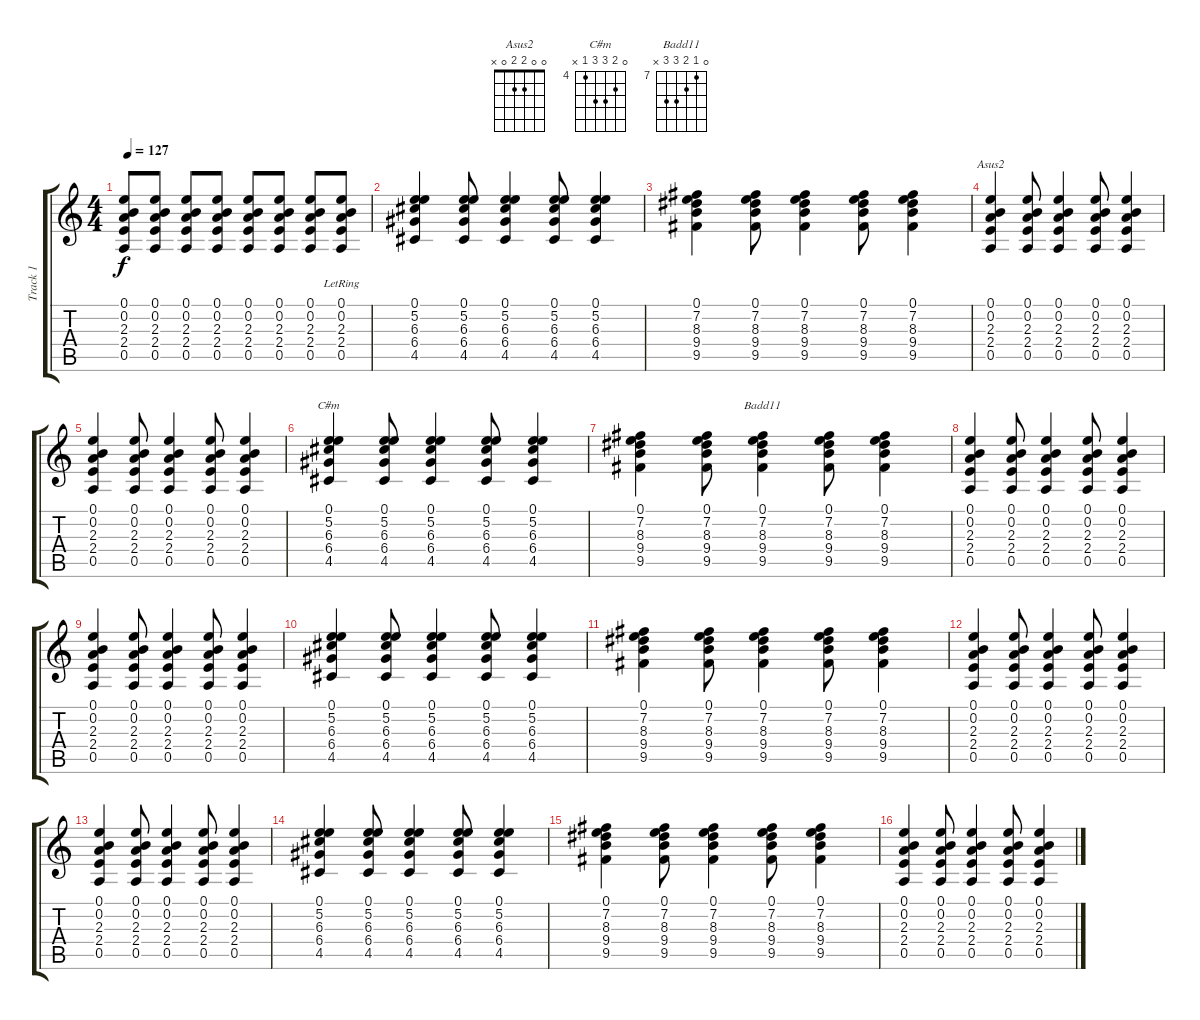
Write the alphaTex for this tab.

\track ("Track 1" "Track 1") {instrument acousticguitarsteel}
\staff {score tabs}
\tuning (E4 B3 G3 D3 A2 E2) {hide}
\chord ("Asus2" 0 0 2 2 0 x)
\chord ("C#m" 0 5 6 6 4 x) {firstfret 4}
\chord ("Badd11" 0 7 8 9 9 x) {firstfret 7}
\ts (4 4)
\tempo 127
\clef g2
\ks c
(0.1 0.2 2.3 2.4 0.5).8{dy f} (0.1 0.2 2.3 2.4 0.5).8 (0.1 0.2 2.3 2.4 0.5).8 (0.1 0.2 2.3 2.4 0.5).8 (0.1 0.2 2.3 2.4 0.5).8 (0.1 0.2 2.3 2.4 0.5).8 (0.1 0.2 2.3 2.4 0.5).8 (0.1 0.2 2.3 2.4{lr} 0.5).8 |
(0.1 5.2 6.3 6.4 4.5).4 (0.1 5.2 6.3 6.4 4.5).8 (0.1 5.2 6.3 6.4 4.5).4 (0.1 5.2 6.3 6.4 4.5).8 (0.1 5.2 6.3 6.4 4.5).4 |
(0.1 7.2 8.3 9.4 9.5).4 (0.1 7.2 8.3 9.4 9.5).8 (0.1 7.2 8.3 9.4 9.5).4 (0.1 7.2 8.3 9.4 9.5).8 (0.1 7.2 8.3 9.4 9.5).4 |
(0.1 0.2 2.3 2.4 0.5).4{ch "Asus2"} (0.1 0.2 2.3 2.4 0.5).8 (0.1 0.2 2.3 2.4 0.5).4 (0.1 0.2 2.3 2.4 0.5).8 (0.1 0.2 2.3 2.4 0.5).4 |
(0.1 0.2 2.3 2.4 0.5).4 (0.1 0.2 2.3 2.4 0.5).8 (0.1 0.2 2.3 2.4 0.5).4 (0.1 0.2 2.3 2.4 0.5).8 (0.1 0.2 2.3 2.4 0.5).4 |
(0.1 5.2 6.3 6.4 4.5).4{ch "C#m"} (0.1 5.2 6.3 6.4 4.5).8 (0.1 5.2 6.3 6.4 4.5).4 (0.1 5.2 6.3 6.4 4.5).8 (0.1 5.2 6.3 6.4 4.5).4 |
(0.1 7.2 8.3 9.4 9.5).4 (0.1 7.2 8.3 9.4 9.5).8 (0.1 7.2 8.3 9.4 9.5).4{ch "Badd11"} (0.1 7.2 8.3 9.4 9.5).8 (0.1 7.2 8.3 9.4 9.5).4 |
(0.1 0.2 2.3 2.4 0.5).4 (0.1 0.2 2.3 2.4 0.5).8 (0.1 0.2 2.3 2.4 0.5).4 (0.1 0.2 2.3 2.4 0.5).8 (0.1 0.2 2.3 2.4 0.5).4 |
(0.1 0.2 2.3 2.4 0.5).4 (0.1 0.2 2.3 2.4 0.5).8 (0.1 0.2 2.3 2.4 0.5).4 (0.1 0.2 2.3 2.4 0.5).8 (0.1 0.2 2.3 2.4 0.5).4 |
(0.1 5.2 6.3 6.4 4.5).4 (0.1 5.2 6.3 6.4 4.5).8 (0.1 5.2 6.3 6.4 4.5).4 (0.1 5.2 6.3 6.4 4.5).8 (0.1 5.2 6.3 6.4 4.5).4 |
(0.1 7.2 8.3 9.4 9.5).4 (0.1 7.2 8.3 9.4 9.5).8 (0.1 7.2 8.3 9.4 9.5).4 (0.1 7.2 8.3 9.4 9.5).8 (0.1 7.2 8.3 9.4 9.5).4 |
(0.1 0.2 2.3 2.4 0.5).4 (0.1 0.2 2.3 2.4 0.5).8 (0.1 0.2 2.3 2.4 0.5).4 (0.1 0.2 2.3 2.4 0.5).8 (0.1 0.2 2.3 2.4 0.5).4 |
(0.1 0.2 2.3 2.4 0.5).4 (0.1 0.2 2.3 2.4 0.5).8 (0.1 0.2 2.3 2.4 0.5).4 (0.1 0.2 2.3 2.4 0.5).8 (0.1 0.2 2.3 2.4 0.5).4 |
(0.1 5.2 6.3 6.4 4.5).4 (0.1 5.2 6.3 6.4 4.5).8 (0.1 5.2 6.3 6.4 4.5).4 (0.1 5.2 6.3 6.4 4.5).8 (0.1 5.2 6.3 6.4 4.5).4 |
(0.1 7.2 8.3 9.4 9.5).4 (0.1 7.2 8.3 9.4 9.5).8 (0.1 7.2 8.3 9.4 9.5).4 (0.1 7.2 8.3 9.4 9.5).8 (0.1 7.2 8.3 9.4 9.5).4 |
(0.1 0.2 2.3 2.4 0.5).4 (0.1 0.2 2.3 2.4 0.5).8 (0.1 0.2 2.3 2.4 0.5).4 (0.1 0.2 2.3 2.4 0.5).8 (0.1 0.2 2.3 2.4 0.5).4
